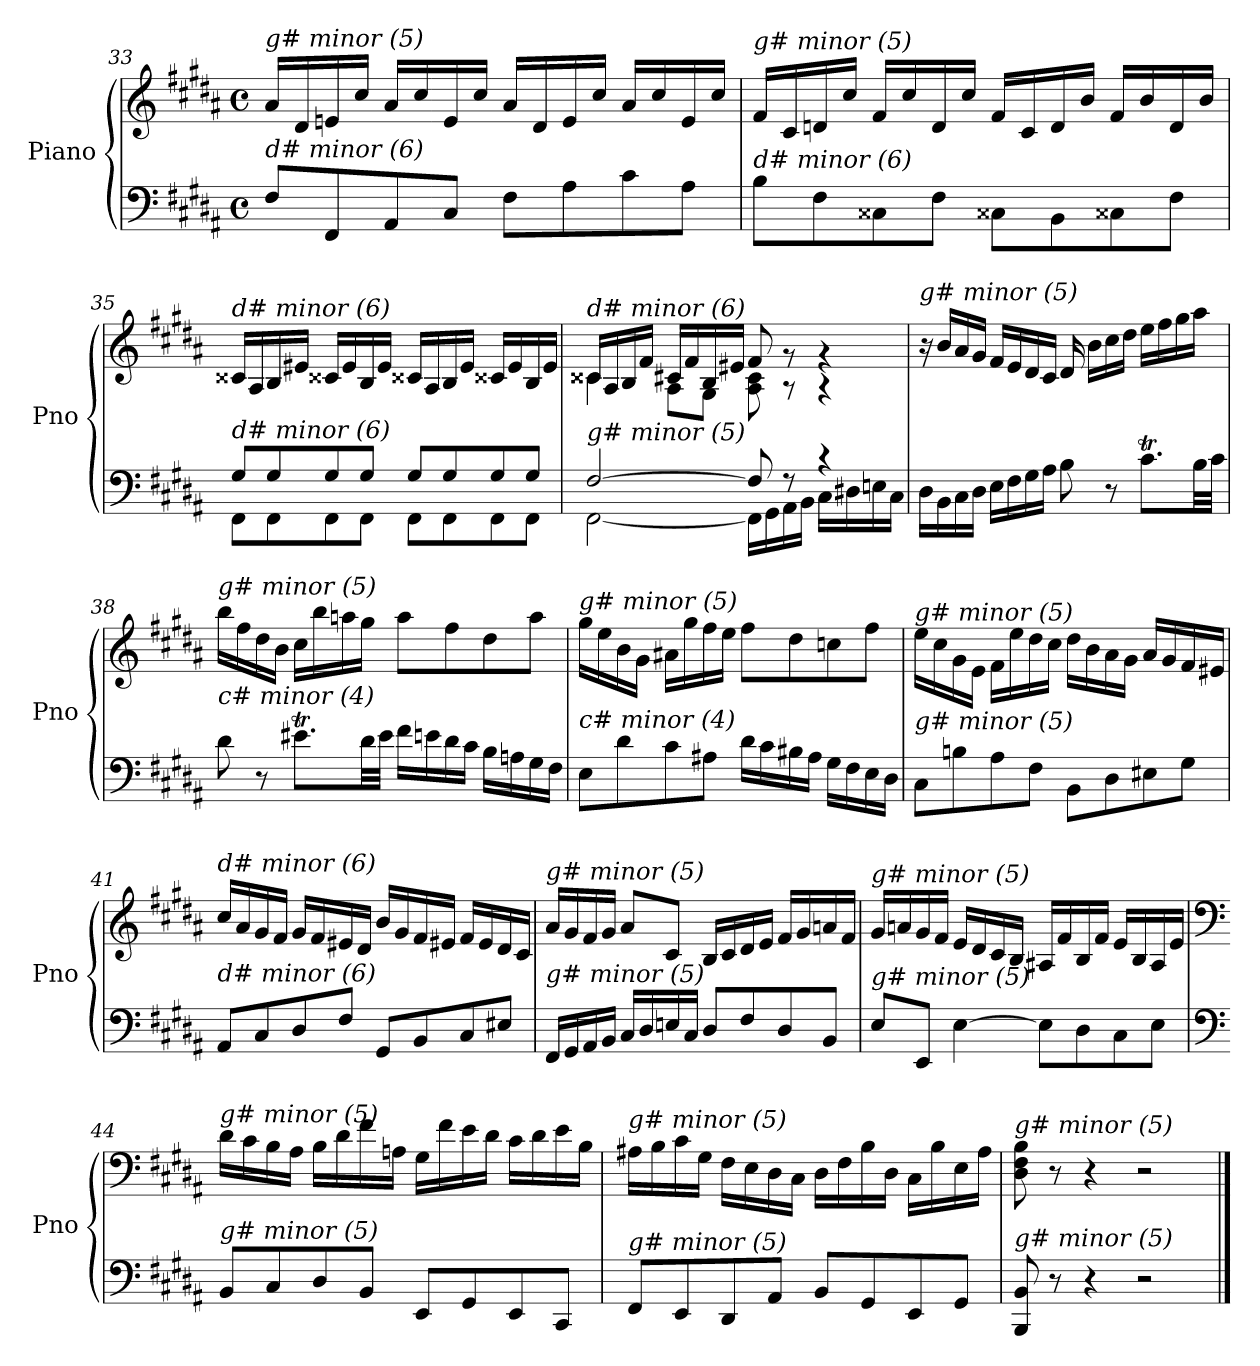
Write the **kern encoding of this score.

**kern	**kern
*part1	*part1
*staff2	*staff1
*I"Piano	*
*I'Pno	*
!!LO:PB:g=z
*clefF4	*clefG2
*k[f#c#g#d#a#]	*k[f#c#g#d#a#]
*M4/4	*M4/4
*met(c)	*met(c)
=33	=33
!	!LO:TX:i:t=g# minor (5)
!LO:TX:i:t=d# minor (6)	!
8F#/L	16a#/LL
.	16d#/
8FF#/	16en/
.	16cc#/JJ
8AA#/	16a#/LL
.	16cc#/
8C#/J	16e/
.	16cc#/JJ
8F#\L	16a#/LL
.	16d#/
8A#\	16e/
.	16cc#/JJ
8c#\	16a#/LL
.	16cc#/
8A#\J	16e/
.	16cc#/JJ
=34	=34
!	!LO:TX:i:t=g# minor (5)
!LO:TX:i:t=d# minor (6)	!
8B\L	16f#/LL
.	16c#/
8F#\	16dn/
.	16cc#/JJ
8C##Xi\	16f#/LL
.	16cc#/
8F#\J	16d/
.	16cc#/JJ
8C##Xi\L	16f#/LL
.	16c#/
8BB\	16d/
.	16b/JJ
8C##Xi\	16f#/LL
.	16b/
8F#\J	16d/
.	16b/JJ
=35	=35
*^	*
!	!	!LO:TX:i:t=d# minor (6)
!LO:TX:i:t=d# minor (6)	!	!
8G#/L	8FF#\L	16c##Xi/LL
.	.	16A#/
8G#/	8FF#\	16B/
.	.	16e#X/JJ
8G#/	8FF#\	16c##Xi/LL
.	.	16e#/
8G#/J	8FF#\J	16B/
.	.	16e#/JJ
8G#/L	8FF#\L	16c##Xi/LL
.	.	16A#/
8G#/	8FF#\	16B/
.	.	16e#/JJ
8G#/	8FF#\	16c##Xi/LL
.	.	16e#/
8G#/J	8FF#\J	16B/
.	.	16e#/JJ
!!LO:LB:g=z
=36	=36	=36
*	*	*^
!	!	!LO:TX:i:t=d# minor (6)	!
!LO:TX:i:t=g# minor (5)	!	!	!
[2F#/	[2FF#\	16c##Xi/LL	4c##Xi\
.	.	16A#/	.
.	.	16B/	.
.	.	16f#/JJ	.
.	.	16c#/LL	8A#\L
.	.	16f#/	.
.	.	16B/	8G#\J
.	.	16e#X/JJ	.
8F#/]	16FF#\LL]	8f#/	8A#\ 8c#\
.	16GG#\	.	.
8r	16AA#\	8rg	8r
.	16BB\JJ	.	.
4r	16C#\LL	4rg	4r
.	16D#X\	.	.
.	16En\	.	.
.	16C#\JJ	.	.
*	*	*v	*v
=37	=37	=37
!	!	!LO:TX:i:t=g# minor (5)
!LO:TX:i:t=g# minor (5)	!	!
*v	*v	*
16D#\LL	16r
16BB\	16b/LL
16C#\	16a#/
16D#\JJ	16g#/JJ
16E\LL	16f#/LL
16F#\	16e/
16G#\	16d#/
16A#\JJ	16c#/JJ
8B\	16d#/
.	16b\LL
8r	16cc#\
.	16dd#\JJ
8.c#T\L	16ee\LL
.	16ff#\
.	16gg#\
32B\LL	16aa#\JJ
32c#\JJJ	.
=38	=38
!	!LO:TX:i:t=g# minor (5)
!LO:TX:i:t=c# minor (4)	!
8d#\	16bb\LL
.	16ff#\
8r	16dd#\
.	16b\JJ
8.e#Xt\L	16cc#\LL
.	16bb\
.	16aan\
32d#\LL	16gg#\JJ
32e#\JJJ	.
16f#\LL	8aa\L
16en\	.
16d#\	8ff#\
16c#\JJ	.
16B\LL	8dd#\
16An\	.
16G#\	8aa\J
16F#\JJ	.
!!LO:LB:g=z
=39	=39
!	!LO:TX:i:t=g# minor (5)
!LO:TX:i:t=c# minor (4)	!
8E\L	16gg#\LL
.	16ee\
8d#\	16b\
.	16g#\JJ
8c#\	16a#X\LL
.	16gg#\
8A#X\J	16ff#\
.	16ee\JJ
16d#\LL	8ff#\L
16c#\	.
16B#X\	8dd#\
16A#\JJ	.
16G#\LL	8ccni\
16F#\	.
16E\	8ff#\J
16D#\JJ	.
=40	=40
!	!LO:TX:i:t=g# minor (5)
!LO:TX:i:t=g# minor (5)	!
8C#\L	16ee\LL
.	16cc#\
8Bn\	16g#\
.	16e\JJ
8A#\	16f#\LL
.	16ee\
8F#\J	16dd#\
.	16cc#\JJ
8BB\L	16dd#\LL
.	16b\
8D#\	16a#\
.	16g#\JJ
8E#X\	16a#/LL
.	16g#/
8G#\J	16f#/
.	16e#X/JJ
=41	=41
!	!LO:TX:i:t=d# minor (6)
!LO:TX:i:t=d# minor (6)	!
8AA#/L	16cc#/LL
.	16a#/
8C#/	16g#/
.	16f#/JJ
8D#/	16g#/LL
.	16f#/
8F#/J	16e#X/
.	16d#/JJ
8GG#/L	16b/LL
.	16g#/
8BB/	16f#/
.	16e#X/JJ
8C#/	16f#/LL
.	16e#/
8E#X/J	16d#/
.	16c#/JJ
!!LO:LB:g=z
=42	=42
!	!LO:TX:i:t=g# minor (5)
!LO:TX:i:t=g# minor (5)	!
16FF#/LL	16a#/LL
16GG#/	16g#/
16AA#/	16f#/
16BB/JJ	16g#/JJ
16C#/LL	8a#/L
16D#/	.
16En/	8c#/J
16C#/JJ	.
8D#/L	16B/LL
.	16c#/
8F#/	16d#/
.	16e/JJ
8D#/	16f#/LL
.	16g#/
8BB/J	16an/
.	16f#/JJ
=43	=43
!	!LO:TX:i:t=g# minor (5)
!LO:TX:i:t=g# minor (5)	!
8E/L	16g#/LL
.	16an/
8EE/J	16g#/
.	16f#/JJ
[4E\	16e/LL
.	16d#/
.	16c#/
.	16B/JJ
8E\L]	16A#X/LL
.	16f#/
8D#\	16B/
.	16f#/JJ
8C#\	16e/LL
.	16B/
8E\J	16A#/
.	16e/JJ
!!LO:LB:g=z
=44	=44
*clefF4	*clefF4
!	!LO:TX:i:t=g# minor (5)
!LO:TX:i:t=g# minor (5)	!
8BB/L	16d#\LL
.	16c#\
8C#/	16B\
.	16A#\JJ
8D#/	16B\LL
.	16d#\
8BB/J	16f#\
.	16An\JJ
8EE/L	16G#\LL
.	16f#\
8GG#/	16e\
.	16d#\JJ
8EE/	16c#\LL
.	16d#\
8CC#/J	16e\
.	16B\JJ
=45	=45
!	!LO:TX:i:t=g# minor (5)
!LO:TX:i:t=g# minor (5)	!
8FF#/L	16A#X\LL
.	16B\
8EE/	16c#\
.	16G#\JJ
8DD#/	16F#\LL
.	16E\
8AA#/J	16D#\
.	16C#\JJ
8BB/L	16D#\LL
.	16F#\
8GG#/	16B\
.	16D#\JJ
8EE/	16C#\LL
.	16B\
8GG#/J	16E\
.	16A#\JJ
=46	=46
!	!LO:TX:i:t=g# minor (5)
!LO:TX:i:t=g# minor (5)	!
8BBB/ 8BB/	8D#\ 8F#\ 8B\
8r	8r
4r	4r
2r	2r
==	==
*-	*-
